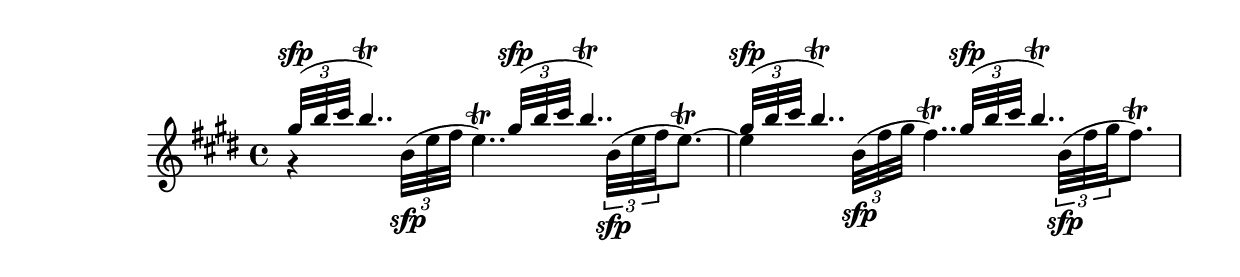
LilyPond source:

\version "2.19.83"
\language "english"
\score
{
    \context Score = "Example_Score"
    <<
        \context Staff = "Example_Staff"
        <<
            \context Voice = "Voice_1"
            {
                \times 2/3
                {
                    \dynamicUp
                    \key e \major
                    \voiceOne
                    gs''32
                    \sfp
                    (
                    b''32
                    cs'''32
                }
                b''4..
                - \trill
                )
                \times 2/3
                {
                    gs''32
                    \sfp
                    (
                    b''32
                    cs'''32
                }
                b''4..
                - \trill
                )
                \times 2/3
                {
                    gs''32
                    \sfp
                    (
                    b''32
                    cs'''32
                }
                b''4..
                - \trill
                )
                \times 2/3
                {
                    gs''32
                    \sfp
                    (
                    b''32
                    cs'''32
                }
                b''4..
                - \trill
                )
            }
            \context Voice = "Voice_2"
            \with
            {
                \override script.direction = #down
                \override slur.direction = #down
                \override tie.direction = #down
                \override tuplet_bracket.stencil = ##f
            }
            {
                r4
                \times 2/3
                {
                    b'32
                    \sfp
                    (
                    e''32
                    fs''32
                }
                e''4..
                - \trill
                )
                \times 2/3
                {
                    b'32
                    \sfp
                    (
                    e''32
                    fs''32
                }
                e''8.
                - \trill
                )
                ~
                e''4
                \times 2/3
                {
                    b'32
                    \sfp
                    (
                    fs''32
                    gs''32
                }
                fs''4..
                - \trill
                )
                \times 2/3
                {
                    b'32
                    \sfp
                    (
                    fs''32
                    gs''32
                }
                fs''8.
                - \trill
                )
            }
        >>
    >>
}